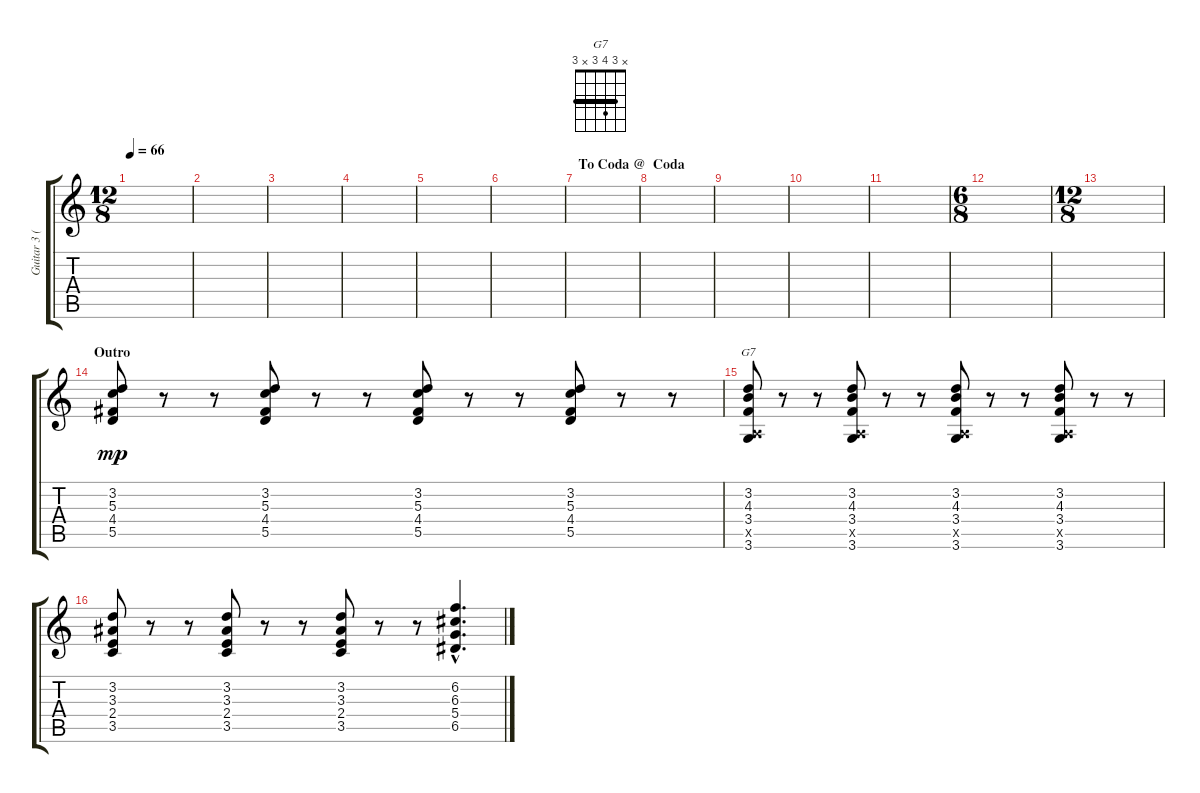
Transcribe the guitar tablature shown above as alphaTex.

\track ("Guitar 3 (Solo Backing/Fill)" "Guitar 3 (") {instrument electricguitarclean}
\staff {score tabs}
\tuning (E4 B3 G3 D3 A2 E2) {hide}
\chord ("G7" x 3 4 3 x 3) {barre 3}
\ts (12 8)
\tempo 66
\clef g2
\ks c
|
|
|
|
|
|
\section ("" "To Coda @")
|
\section ("" "Coda")
|
|
|
|
\ts (6 8)
|
\ts (12 8)
|
\section ("" "Outro")
(3.2 5.3 4.4 5.5).8{dy mp} r.8 r.8 (3.2 5.3 4.4 5.5).8 r.8 r.8 (3.2 5.3 4.4 5.5).8 r.8 r.8 (3.2 5.3 4.4 5.5).8 r.8 r.8 |
(3.2 4.3 3.4 0.5{x} 3.6).8{ch "G7"} r.8 r.8 (3.2 4.3 3.4 0.5{x} 3.6).8 r.8 r.8 (3.2 4.3 3.4 0.5{x} 3.6).8 r.8 r.8 (3.2 4.3 3.4 0.5{x} 3.6).8 r.8 r.8 |
(3.2 3.3 2.4 3.5).8 r.8 r.8 (3.2 3.3 2.4 3.5).8 r.8 r.8 (3.2 3.3 2.4 3.5).8 r.8 r.8 (6.2{hac} 6.3{hac} 5.4{hac} 6.5{hac}).4{d}
